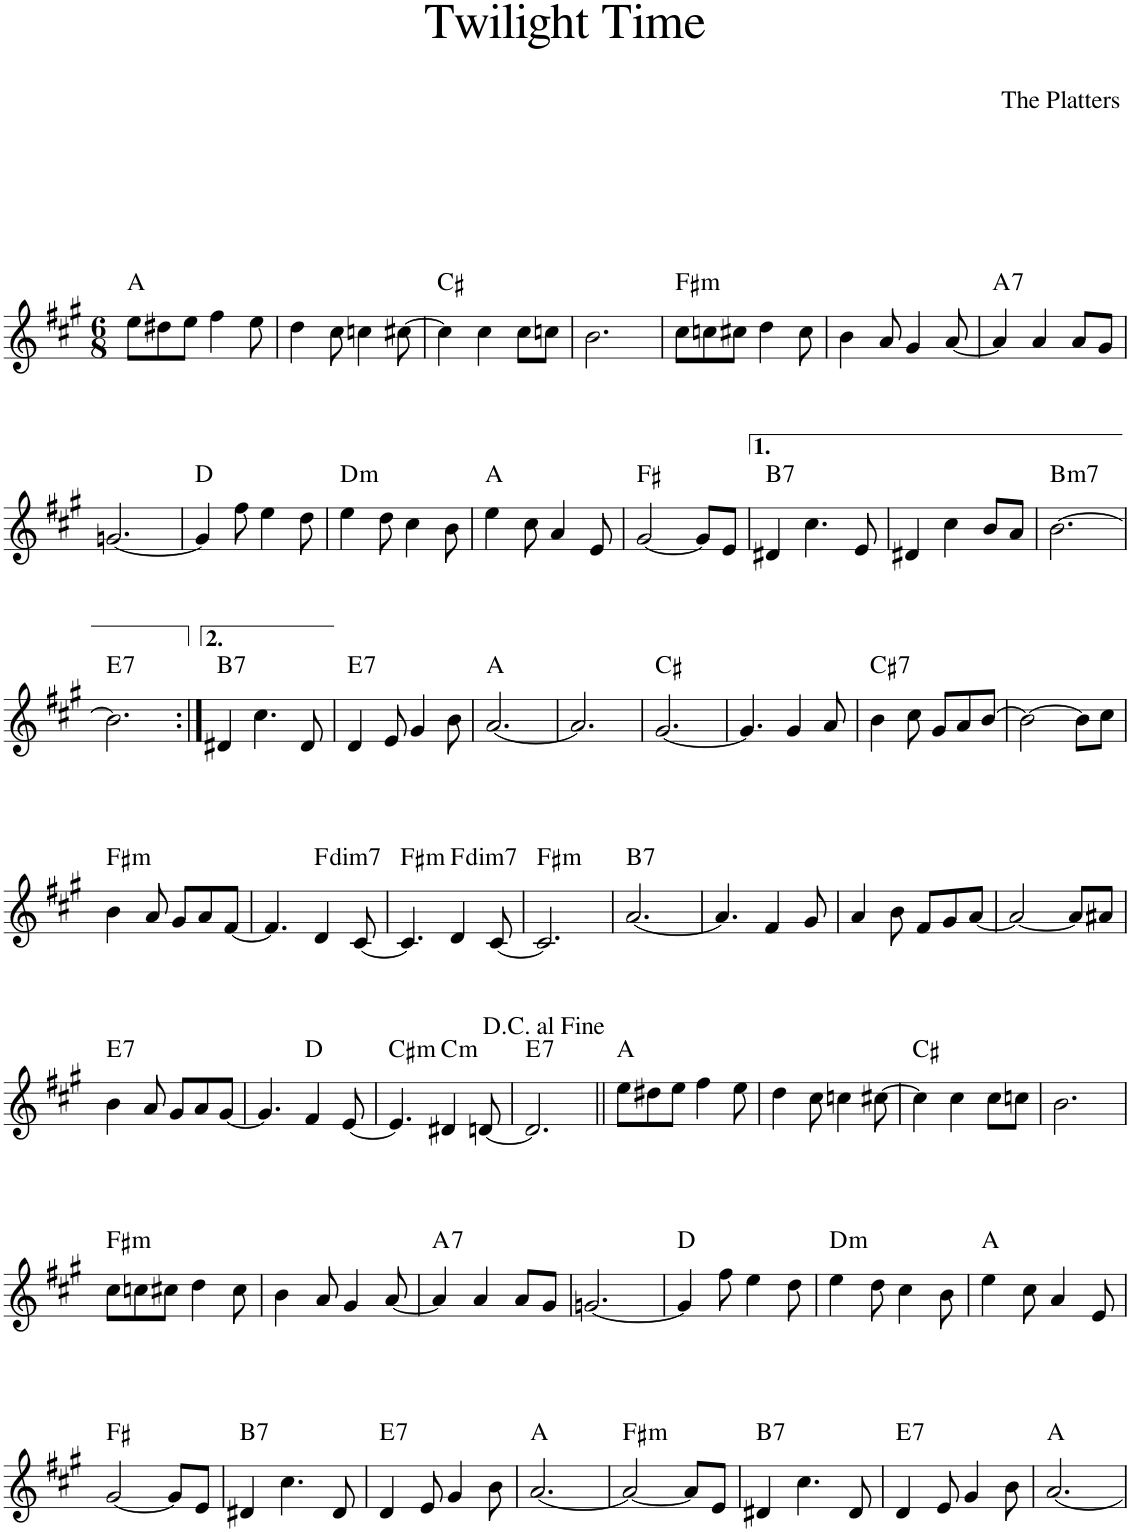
**kern	**harte
*part1	*part1
*staff1	*
*I"Piano	*
*I'Pno.	*
*clefG2	*
*k[f#c#g#]	*
*M6/8	*
=1	=1
8ee\L	A:maj
8dd#X\	.
8ee\J	.
4ff#\	.
8ee\	.
=2	=2
4dd\	.
8cc#\	.
4ccn\	.
[8cc#X\	.
=3	=3
4cc#\]	C#:maj
4cc#\	.
8cc#\L	.
8ccn\J	.
=4	=4
2.b\	.
=5	=5
!	!LO:H:kt=m
8cc#\L	F#:min
8ccn\	.
8cc#X\J	.
4dd\	.
8cc#\	.
=6	=6
4b\	.
8a/	.
4g#/	.
[8a/	.
=7	=7
!	!LO:H:kt=7
4a/]	A:7
4a/	.
8a/L	.
8g#/J	.
!!LO:LB:g=z
=8	=8
[2.gn/	.
=9	=9
4g/]	D:maj
8ff#\	.
4ee\	.
8dd\	.
=10	=10
!	!LO:H:kt=m
4ee\	D:min
8dd\	.
4cc#\	.
8b\	.
=11	=11
4ee\	A:maj
8cc#\	.
4a/	.
8e/	.
=12	=12
[2g#/	F#:maj
8g#/L]	.
8e/J	.
=13	=13
!	!LO:H:kt=7
4d#X/	B:7
4.cc#\	.
8e/	.
=14	=14
4d#X/	.
4cc#\	.
8b/L	.
8a/J	.
=15	=15
!	!LO:H:kt=m7
[2.b\	B:min7
!!LO:LB:g=z
=16	=16
!	!LO:H:kt=7
2.b\]	E:7
=17:|!	=17:|!
!	!LO:H:kt=7
4d#X/	B:7
4.cc#\	.
8d#/	.
=18	=18
!	!LO:H:kt=7
4d/	E:7
8e/	.
4g#/	.
8b\	.
=19	=19
[2.a/	A:maj
=20	=20
2.a/]	.
=21	=21
[2.g#/	C#:maj
=22	=22
4.g#/]	.
4g#/	.
8a/	.
=23	=23
!	!LO:H:kt=7
4b\	C#:7
8cc#\	.
8g#/L	.
8a/	.
[8b/J	.
=24	=24
2b\_	.
8b\L]	.
8cc#\J	.
!!LO:LB:g=z
=25	=25
!	!LO:H:kt=m
4b\	F#:min
8a/	.
8g#/L	.
8a/	.
[8f#/J	.
=26	=26
4.f#/]	.
!	!LO:H:kt=dim7
4d/	F:dim7
[8c#/	.
=27	=27
!	!LO:H:kt=m
4.c#/]	F#:min
!	!LO:H:kt=dim7
4d/	F:dim7
[8c#/	.
=28	=28
!	!LO:H:kt=m
2.c#/]	F#:min
=29	=29
!	!LO:H:kt=7
[2.a/	B:7
=30	=30
4.a/]	.
4f#/	.
8g#/	.
=31	=31
4a/	.
8b\	.
8f#/L	.
8g#/	.
[8a/J	.
=32	=32
2a/_	.
8a/L]	.
8a#X/J	.
!!LO:LB:g=z
=33	=33
!	!LO:H:kt=7
4b\	E:7
8a/	.
8g#/L	.
8a/	.
[8g#/J	.
=34	=34
4.g#/]	.
4f#/	D:maj
[8e/	.
=35	=35
!	!LO:H:kt=m
4.e/]	C#:min
!	!LO:H:kt=m
4d#X/	C:min
[8dn/	.
=36	=36
!	!LO:H:kt=7
2.d/]	E:7
=37||	=37||
8ee\L	A:maj
8dd#X\	.
8ee\J	.
4ff#\	.
8ee\	.
=38	=38
4dd\	.
8cc#\	.
4ccn\	.
[8cc#X\	.
=39	=39
4cc#\]	C#:maj
4cc#\	.
8cc#\L	.
8ccn\J	.
=40	=40
2.b\	.
!!LO:LB:g=z
=41	=41
!	!LO:H:kt=m
8cc#\L	F#:min
8ccn\	.
8cc#X\J	.
4dd\	.
8cc#\	.
=42	=42
4b\	.
8a/	.
4g#/	.
[8a/	.
=43	=43
!	!LO:H:kt=7
4a/]	A:7
4a/	.
8a/L	.
8g#/J	.
=44	=44
[2.gn/	.
=45	=45
4g/]	D:maj
8ff#\	.
4ee\	.
8dd\	.
=46	=46
!	!LO:H:kt=m
4ee\	D:min
8dd\	.
4cc#\	.
8b\	.
=47	=47
4ee\	A:maj
8cc#\	.
4a/	.
8e/	.
!!LO:LB:g=z
=48	=48
[2g#/	F#:maj
8g#/L]	.
8e/J	.
=49	=49
!	!LO:H:kt=7
4d#X/	B:7
4.cc#\	.
8d#/	.
=50	=50
!	!LO:H:kt=7
4d/	E:7
8e/	.
4g#/	.
8b\	.
=51	=51
[2.a/	A:maj
=52	=52
!	!LO:H:kt=m
2a/_	F#:min
8a/L]	.
8e/J	.
=53	=53
!	!LO:H:kt=7
4d#X/	B:7
4.cc#\	.
8d#/	.
=54	=54
!	!LO:H:kt=7
4d/	E:7
8e/	.
4g#/	.
8b\	.
=55	=55
[2.a/	A:maj
=	=
*-	*-
